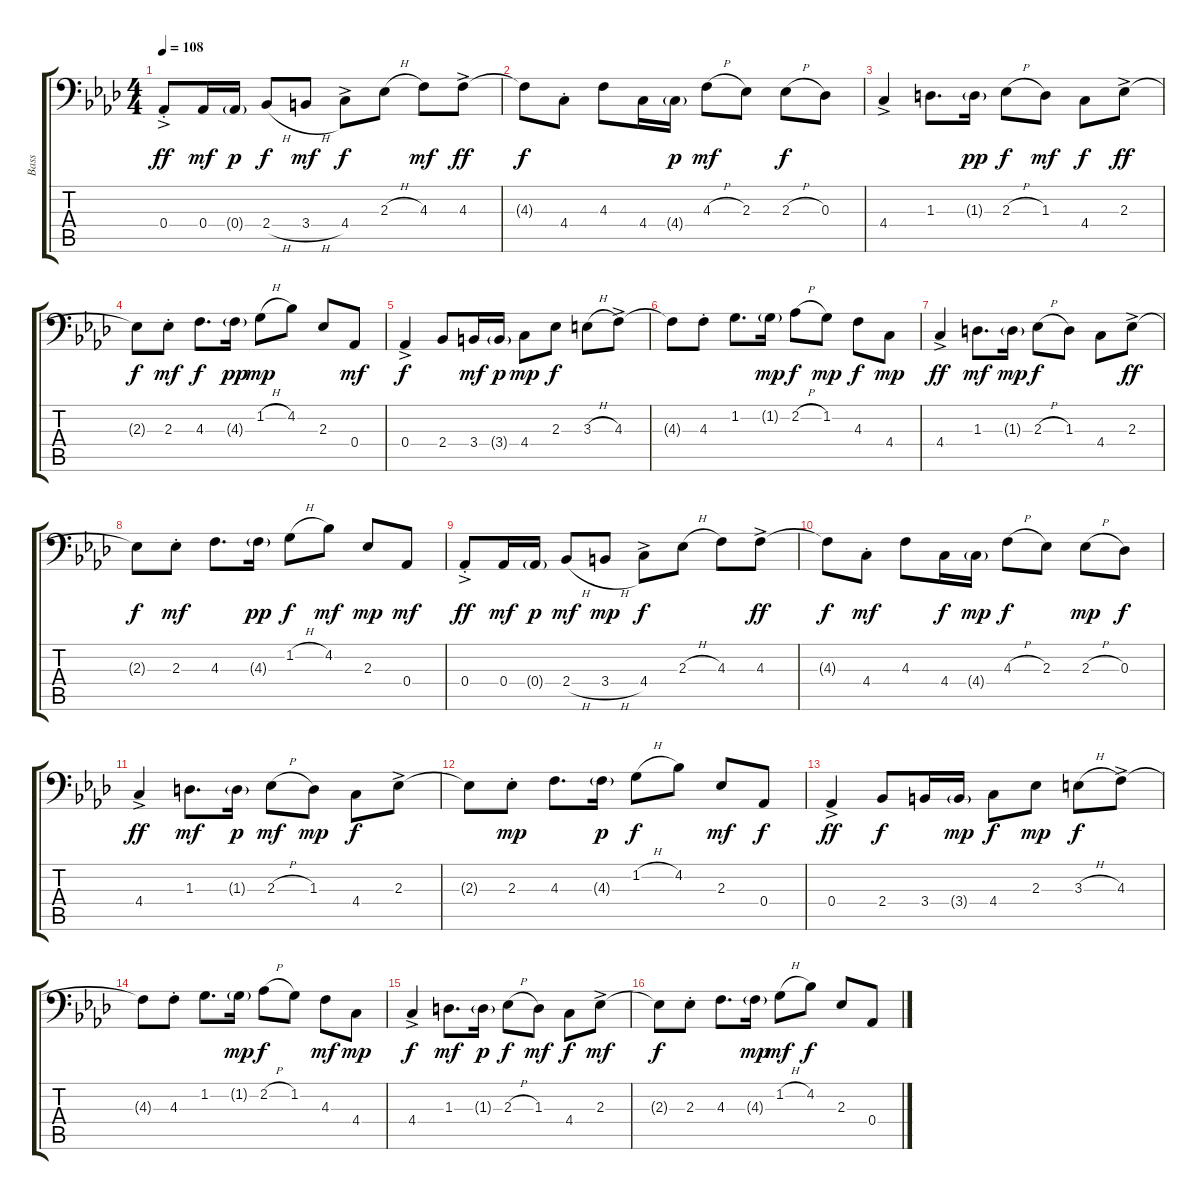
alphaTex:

\track ("Bass" "Bass") {instrument electricbassfinger}
\staff {score tabs}
\tuning (B2 Gb2 Db2 Ab1 Eb1 Bb0) {hide}
\ts (4 4)
\tempo 108
\clef f4
\ks ab
0.4{ac st}.8{dy ff} 0.4.16{dy mf} 0.4{g}.16{dy p} 2.4{h}.8{dy f} 3.4{h}.8{dy mf} 4.4{ac}.8{dy f} 2.3{h}.8 4.3.8{dy mf} 4.3{ac}.8{dy ff} |
4.3{t}.8{dy f} 4.4{st}.8 4.3.8 4.4.16 4.4{g}.16{dy p} 4.3{h}.8{dy mf} 2.3.8 2.3{h}.8{dy f} 0.3.8 |
4.4{ac}.4 1.3.8{d} 1.3{g}.16{dy pp} 2.3{h}.8{dy f} 1.3.8{dy mf} 4.4.8{dy f} 2.3{ac}.8{dy ff} |
2.3{t}.8{dy f} 2.3{st}.8{dy mf} 4.3.8{d dy f} 4.3{g}.16{dy pp} 1.2{h}.8{dy mp} 4.2.8 2.3.8 0.4.8{dy mf} |
0.4{ac}.4{dy f} 2.4.8 3.4.16{dy mf} 3.4{g}.16{dy p} 4.4.8{dy mp} 2.3.8{dy f} 3.3{h}.8 4.3{ac}.8 |
4.3{t}.8 4.3{st}.8 1.2.8{d} 1.2{g}.16{dy mp} 2.2{h}.8{dy f} 1.2.8{dy mp} 4.3.8{dy f} 4.4.8{dy mp} |
4.4{ac}.4{dy ff} 1.3.8{d dy mf} 1.3{g}.16{dy mp} 2.3{h}.8{dy f} 1.3.8 4.4.8 2.3{ac}.8{dy ff} |
2.3{t}.8{dy f} 2.3{st}.8{dy mf} 4.3.8{d} 4.3{g}.16{dy pp} 1.2{h}.8{dy f} 4.2.8{dy mf} 2.3.8{dy mp} 0.4.8{dy mf} |
0.4{ac st}.8{dy ff} 0.4.16{dy mf} 0.4{g}.16{dy p} 2.4{h}.8{dy mf} 3.4{h}.8{dy mp} 4.4{ac}.8{dy f} 2.3{h}.8 4.3.8 4.3{ac}.8{dy ff} |
4.3{t}.8{dy f} 4.4{st}.8{dy mf} 4.3.8 4.4.16{dy f} 4.4{g}.16{dy mp} 4.3{h}.8{dy f} 2.3.8 2.3{h}.8{dy mp} 0.3.8{dy f} |
4.4{ac}.4{dy ff} 1.3.8{d dy mf} 1.3{g}.16{dy p} 2.3{h}.8{dy mf} 1.3.8{dy mp} 4.4.8{dy f} 2.3{ac}.8 |
2.3{t}.8 2.3{st}.8{dy mp} 4.3.8{d} 4.3{g}.16{dy p} 1.2{h}.8{dy f} 4.2.8 2.3.8{dy mf} 0.4.8{dy f} |
0.4{ac}.4{dy ff} 2.4.8{dy f} 3.4.16 3.4{g}.16{dy mp} 4.4.8{dy f} 2.3.8{dy mp} 3.3{h}.8{dy f} 4.3{ac}.8 |
4.3{t}.8 4.3{st}.8 1.2.8{d} 1.2{g}.16{dy mp} 2.2{h}.8{dy f} 1.2.8 4.3.8{dy mf} 4.4.8{dy mp} |
4.4{ac}.4{dy f} 1.3.8{d dy mf} 1.3{g}.16{dy p} 2.3{h}.8{dy f} 1.3.8{dy mf} 4.4.8{dy f} 2.3{ac}.8{dy mf} |
2.3{t}.8{dy f} 2.3{st}.8 4.3.8{d} 4.3{g}.16{dy mp} 1.2{h}.8{dy mf} 4.2.8{dy f} 2.3.8 0.4.8
